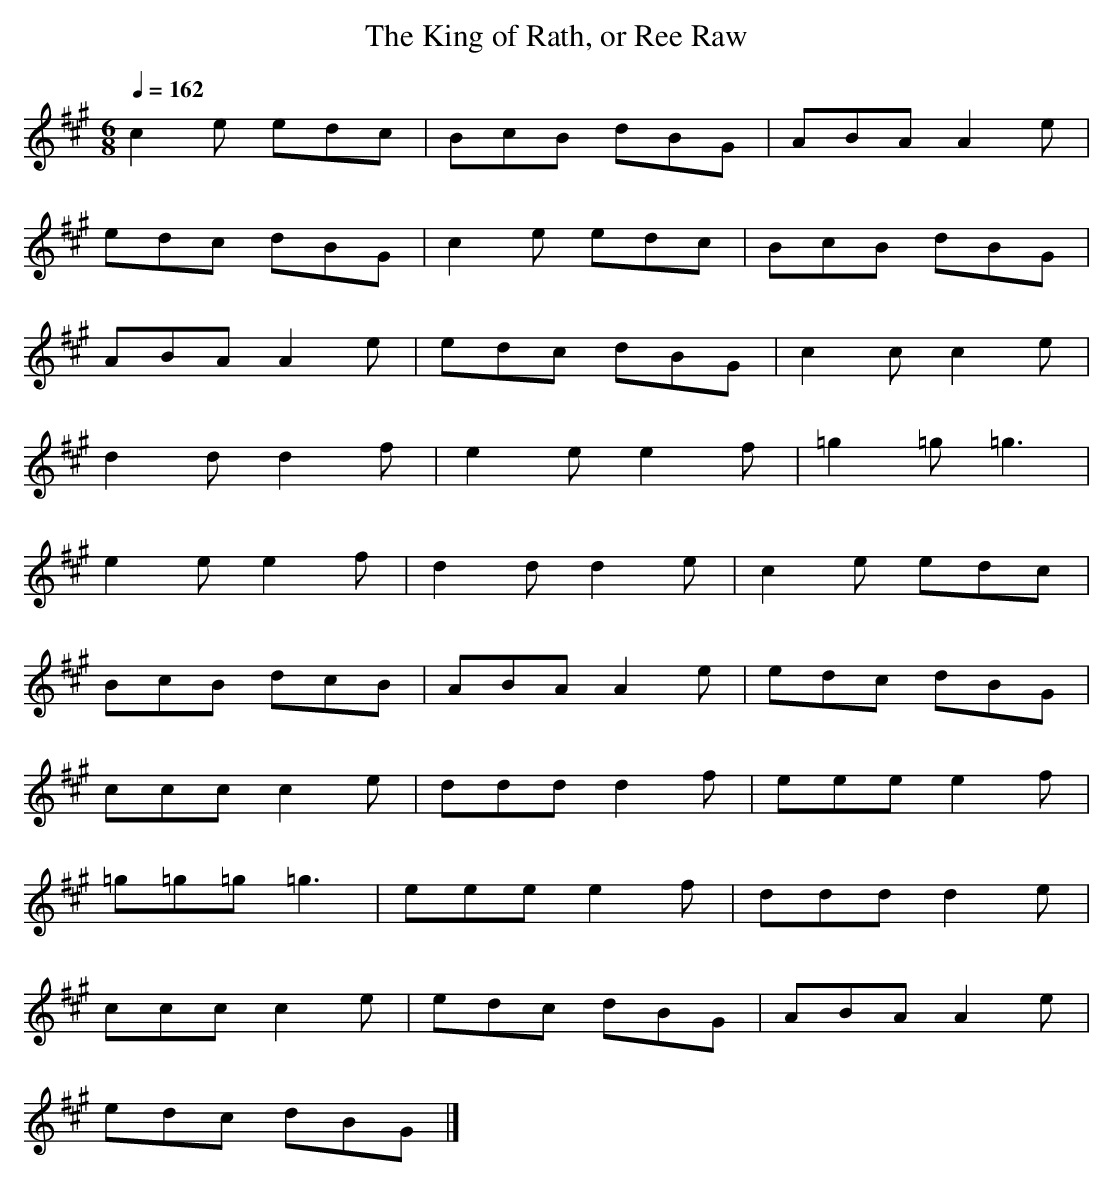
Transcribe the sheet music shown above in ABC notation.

X:1
T: The King of Rath, or Ree Raw
M: 6/8
L: 1/8
Q: 1/4=162
K: A % 3 sharps
c2e edc | BcB dBG | ABA A2e |
edc dBG | c2e edc | BcB dBG |
ABA A2e | edc dBG | c2c c2e |
d2d d2f | e2e e2f | =g2=g =g3 |
e2e e2f | d2d d2e | c2e edc |
BcB dcB | ABA A2e | edc dBG |
ccc c2e | ddd d2f | eee e2f |
=g=g=g =g3 | eee e2f | ddd d2e |
ccc c2e | edc dBG | ABA A2e |
edc dBG |]
